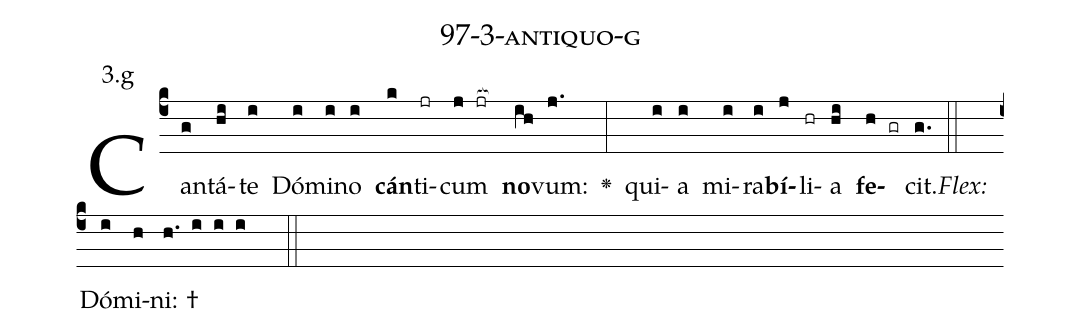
name: 97-3-antiquo-g;
annotation: 3.g;
%%
(c4)Can(g)tá(hi)te(i) Dó(i)mi(i)no(i) <b>cán</b>(k)ti(jr)cum(j jr[ocb:1{]) <b>no</b>(ih[ocb:0}])vum:(j.) <v>\greheightstar</v>(:) qui(i)a(i) mi(i)ra(i)<b>bí</b>(j)li(hr)a(hi) <b>fe</b>(h gr)cit.(g.) (::)
<i>Flex:</i>()  Dó(i)mi(h)ni: †(h. i i i  ::)

%E(i) u(i) o(j) u(hi) a(h) e.(g.) (::)
